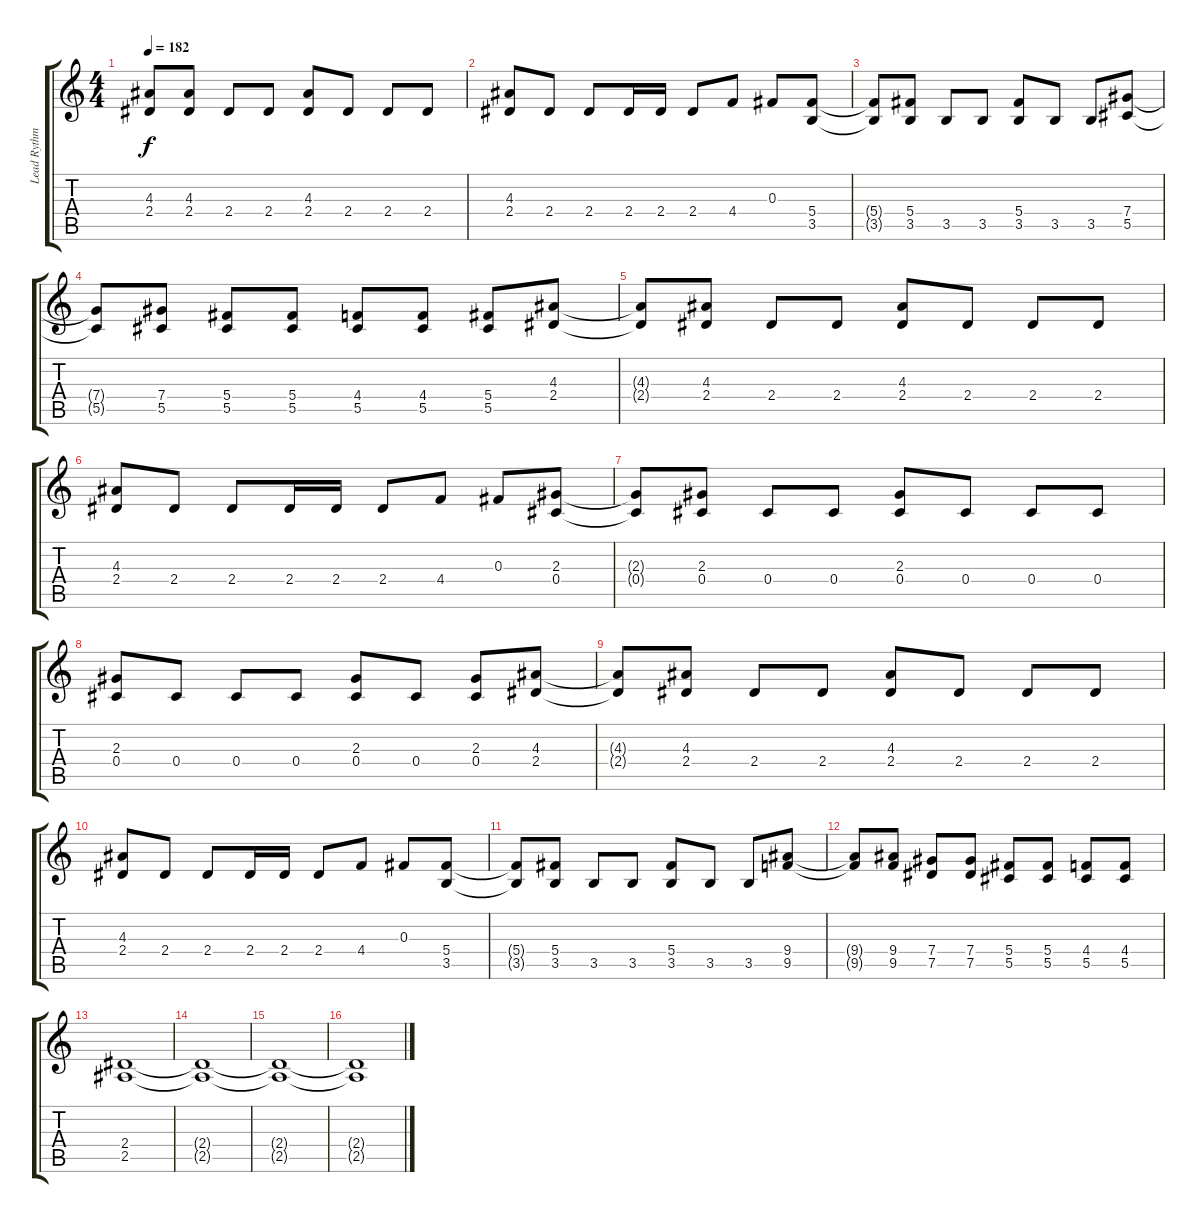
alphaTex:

\track ("Lead Rythm Guitar" "Lead Rythm") {instrument distortionguitar}
\staff {score tabs}
\tuning (Eb4 Bb3 Gb3 Db3 Ab2 Eb2) {hide}
\ts (4 4)
\tempo 182
\clef g2
\ks c
(4.3{t} 2.4{t}).8{dy f} (4.3 2.4).8 2.4.8 2.4.8 (4.3 2.4).8 2.4.8 2.4.8 2.4.8 |
(4.3 2.4).8 2.4.8 2.4.8 2.4.16 2.4.16 2.4.8 4.4.8 0.3.8 (5.4 3.5).8 |
(5.4{t} 3.5{t}).8 (5.4 3.5).8 3.5.8 3.5.8 (5.4 3.5).8 3.5.8 3.5.8 (7.4 5.5).8 |
(7.4{t} 5.5{t}).8 (7.4 5.5).8 (5.4 5.5).8 (5.4 5.5).8 (4.4 5.5).8 (4.4 5.5).8 (5.4 5.5).8 (4.3 2.4).8 |
(4.3{t} 2.4{t}).8 (4.3 2.4).8 2.4.8 2.4.8 (4.3 2.4).8 2.4.8 2.4.8 2.4.8 |
(4.3 2.4).8 2.4.8 2.4.8 2.4.16 2.4.16 2.4.8 4.4.8 0.3.8 (2.3 0.4).8 |
(2.3{t} 0.4{t}).8 (2.3 0.4).8 0.4.8 0.4.8 (2.3 0.4).8 0.4.8 0.4.8 0.4.8 |
(2.3 0.4).8 0.4.8 0.4.8 0.4.8 (2.3 0.4).8 0.4.8 (2.3 0.4).8 (4.3 2.4).8 |
(4.3{t} 2.4{t}).8 (4.3 2.4).8 2.4.8 2.4.8 (4.3 2.4).8 2.4.8 2.4.8 2.4.8 |
(4.3 2.4).8 2.4.8 2.4.8 2.4.16 2.4.16 2.4.8 4.4.8 0.3.8 (5.4 3.5).8 |
(5.4{t} 3.5{t}).8 (5.4 3.5).8 3.5.8 3.5.8 (5.4 3.5).8 3.5.8 3.5.8 (9.4 9.5).8 |
(9.4{t} 9.5{t}).8 (9.4 9.5).8 (7.4 7.5).8 (7.4 7.5).8 (5.4 5.5).8 (5.4 5.5).8 (4.4 5.5).8 (4.4 5.5).8 |
(2.4 2.5).1 |
(2.4{t} 2.5{t}).1 |
(2.4{t} 2.5{t}).1 |
(2.4{t} 2.5{t}).1
